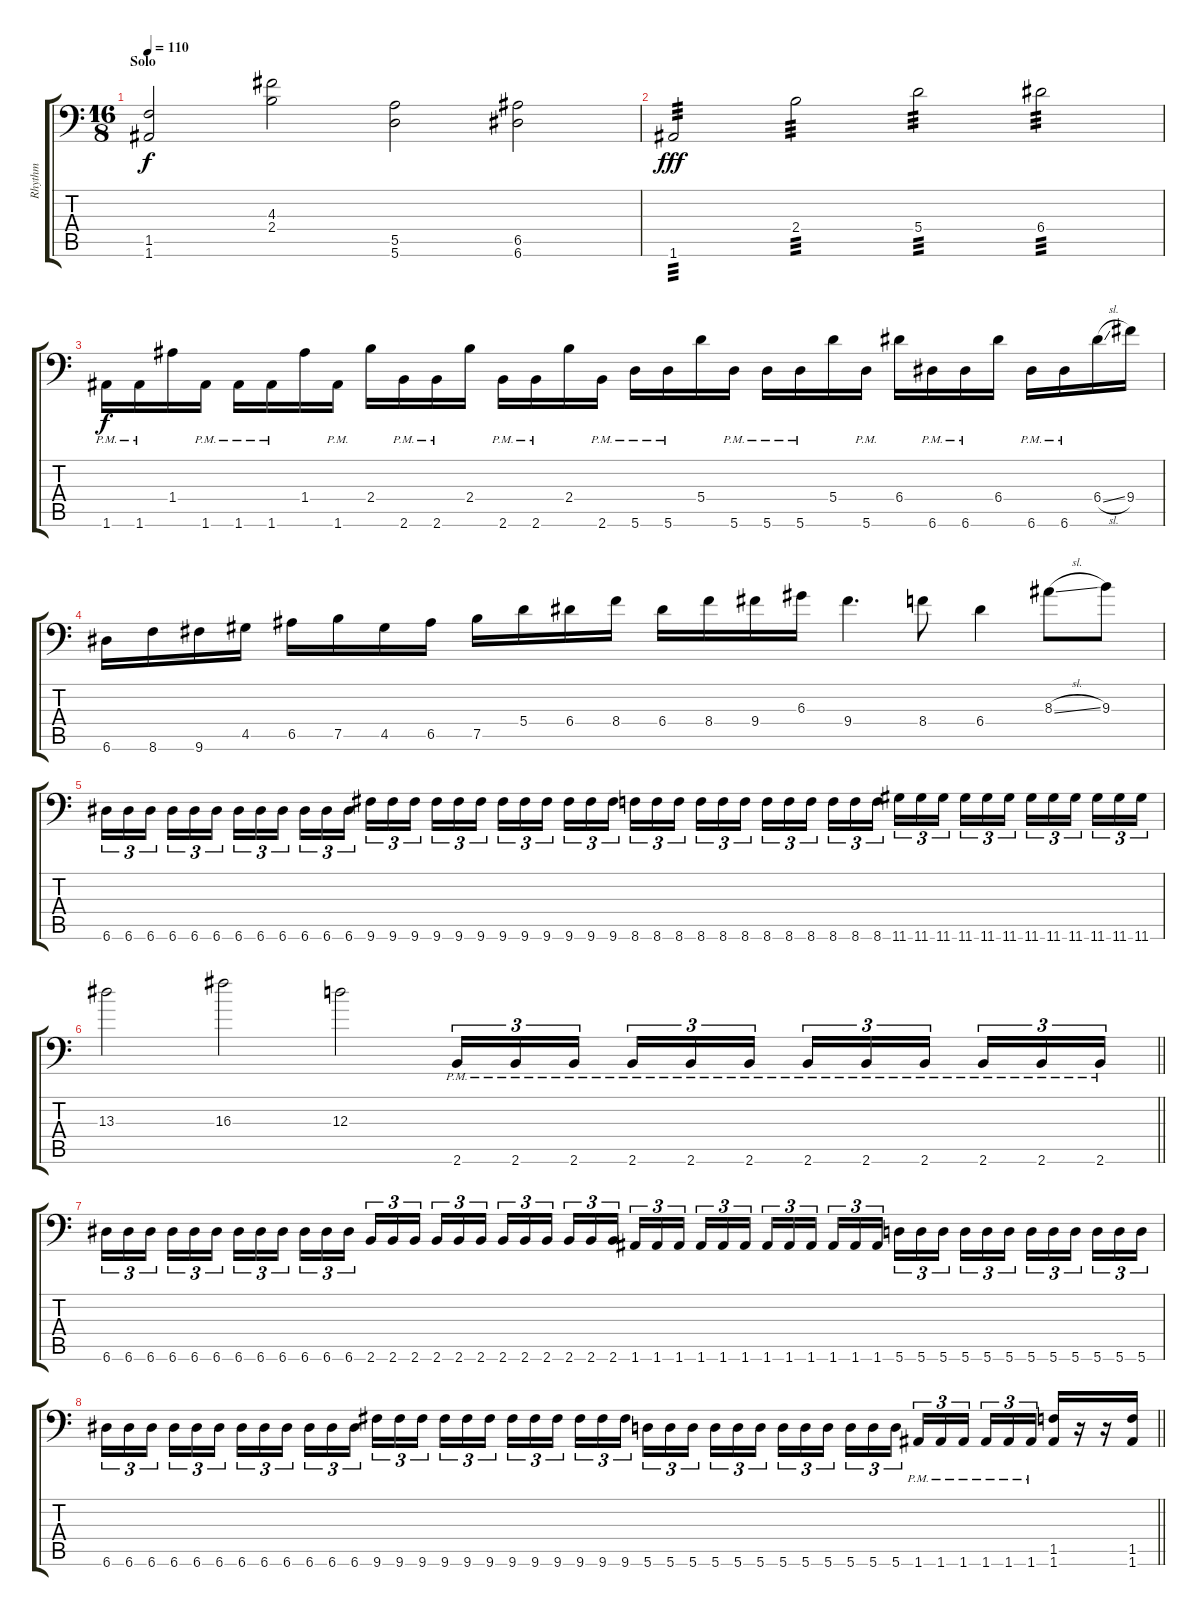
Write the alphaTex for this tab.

\track ("Rhythm" "Rhythm") {instrument distortionguitar}
\staff {score tabs}
\tuning (B3 Gb3 D3 A2 E2 A1) {hide}
\ts (16 8)
\section ("" "Solo")
\tempo 110
\clef f4
\ks c
(1.5 1.6).2{dy f} (4.3 2.4).2 (5.5 5.6).2 (6.5 6.6).2 |
1.6.2{tp 3 dy fff} 2.4.2{tp 3} 5.4.2{tp 3} 6.4.2{tp 3} |
1.6{pm}.16{dy f} 1.6{pm}.16 1.4.16 1.6{pm}.16 1.6{pm}.16 1.6{pm}.16 1.4.16 1.6{pm}.16 2.4.16 2.6{pm}.16 2.6{pm}.16 2.4.16 2.6{pm}.16 2.6{pm}.16 2.4.16 2.6{pm}.16 5.6{pm}.16 5.6{pm}.16 5.4.16 5.6{pm}.16 5.6{pm}.16 5.6{pm}.16 5.4.16 5.6{pm}.16 6.4.16 6.6{pm}.16 6.6{pm}.16 6.4.16 6.6{pm}.16 6.6{pm}.16 6.4{sl}.16 9.4.16 |
6.6.16 8.6.16 9.6.16 4.5.16 6.5.16 7.5.16 4.5.16 6.5.16 7.5.16 5.4.16 6.4.16 8.4.16 6.4.16 8.4.16 9.4.16 6.3.16 9.4.4{d} 8.4.8 6.4.4 8.3{sl}.8 9.3.8 |
6.6.16{tu (3 2)} 6.6.16{tu (3 2)} 6.6.16{tu (3 2)} 6.6.16{tu (3 2)} 6.6.16{tu (3 2)} 6.6.16{tu (3 2)} 6.6.16{tu (3 2)} 6.6.16{tu (3 2)} 6.6.16{tu (3 2)} 6.6.16{tu (3 2)} 6.6.16{tu (3 2)} 6.6.16{tu (3 2)} 9.6.16{tu (3 2)} 9.6.16{tu (3 2)} 9.6.16{tu (3 2)} 9.6.16{tu (3 2)} 9.6.16{tu (3 2)} 9.6.16{tu (3 2)} 9.6.16{tu (3 2)} 9.6.16{tu (3 2)} 9.6.16{tu (3 2)} 9.6.16{tu (3 2)} 9.6.16{tu (3 2)} 9.6.16{tu (3 2)} 8.6.16{tu (3 2)} 8.6.16{tu (3 2)} 8.6.16{tu (3 2)} 8.6.16{tu (3 2)} 8.6.16{tu (3 2)} 8.6.16{tu (3 2)} 8.6.16{tu (3 2)} 8.6.16{tu (3 2)} 8.6.16{tu (3 2)} 8.6.16{tu (3 2)} 8.6.16{tu (3 2)} 8.6.16{tu (3 2)} 11.6.16{tu (3 2)} 11.6.16{tu (3 2)} 11.6.16{tu (3 2)} 11.6.16{tu (3 2)} 11.6.16{tu (3 2)} 11.6.16{tu (3 2)} 11.6.16{tu (3 2)} 11.6.16{tu (3 2)} 11.6.16{tu (3 2)} 11.6.16{tu (3 2)} 11.6.16{tu (3 2)} 11.6.16{tu (3 2)} |
\barLineRight lightlight
13.3.2 16.3.2 12.3.2 2.6{pm}.16{tu (3 2)} 2.6{pm}.16{tu (3 2)} 2.6{pm}.16{tu (3 2)} 2.6{pm}.16{tu (3 2)} 2.6{pm}.16{tu (3 2)} 2.6{pm}.16{tu (3 2)} 2.6{pm}.16{tu (3 2)} 2.6{pm}.16{tu (3 2)} 2.6{pm}.16{tu (3 2)} 2.6{pm}.16{tu (3 2)} 2.6{pm}.16{tu (3 2)} 2.6{pm}.16{tu (3 2)} |
6.6.16{tu (3 2)} 6.6.16{tu (3 2)} 6.6.16{tu (3 2)} 6.6.16{tu (3 2)} 6.6.16{tu (3 2)} 6.6.16{tu (3 2)} 6.6.16{tu (3 2)} 6.6.16{tu (3 2)} 6.6.16{tu (3 2)} 6.6.16{tu (3 2)} 6.6.16{tu (3 2)} 6.6.16{tu (3 2)} 2.6.16{tu (3 2)} 2.6.16{tu (3 2)} 2.6.16{tu (3 2)} 2.6.16{tu (3 2)} 2.6.16{tu (3 2)} 2.6.16{tu (3 2)} 2.6.16{tu (3 2)} 2.6.16{tu (3 2)} 2.6.16{tu (3 2)} 2.6.16{tu (3 2)} 2.6.16{tu (3 2)} 2.6.16{tu (3 2)} 1.6.16{tu (3 2)} 1.6.16{tu (3 2)} 1.6.16{tu (3 2)} 1.6.16{tu (3 2)} 1.6.16{tu (3 2)} 1.6.16{tu (3 2)} 1.6.16{tu (3 2)} 1.6.16{tu (3 2)} 1.6.16{tu (3 2)} 1.6.16{tu (3 2)} 1.6.16{tu (3 2)} 1.6.16{tu (3 2)} 5.6.16{tu (3 2)} 5.6.16{tu (3 2)} 5.6.16{tu (3 2)} 5.6.16{tu (3 2)} 5.6.16{tu (3 2)} 5.6.16{tu (3 2)} 5.6.16{tu (3 2)} 5.6.16{tu (3 2)} 5.6.16{tu (3 2)} 5.6.16{tu (3 2)} 5.6.16{tu (3 2)} 5.6.16{tu (3 2)} |
\barLineRight lightlight
6.6.16{tu (3 2)} 6.6.16{tu (3 2)} 6.6.16{tu (3 2)} 6.6.16{tu (3 2)} 6.6.16{tu (3 2)} 6.6.16{tu (3 2)} 6.6.16{tu (3 2)} 6.6.16{tu (3 2)} 6.6.16{tu (3 2)} 6.6.16{tu (3 2)} 6.6.16{tu (3 2)} 6.6.16{tu (3 2)} 9.6.16{tu (3 2)} 9.6.16{tu (3 2)} 9.6.16{tu (3 2)} 9.6.16{tu (3 2)} 9.6.16{tu (3 2)} 9.6.16{tu (3 2)} 9.6.16{tu (3 2)} 9.6.16{tu (3 2)} 9.6.16{tu (3 2)} 9.6.16{tu (3 2)} 9.6.16{tu (3 2)} 9.6.16{tu (3 2)} 5.6.16{tu (3 2)} 5.6.16{tu (3 2)} 5.6.16{tu (3 2)} 5.6.16{tu (3 2)} 5.6.16{tu (3 2)} 5.6.16{tu (3 2)} 5.6.16{tu (3 2)} 5.6.16{tu (3 2)} 5.6.16{tu (3 2)} 5.6.16{tu (3 2)} 5.6.16{tu (3 2)} 5.6.16{tu (3 2)} 1.6{pm}.16{tu (3 2)} 1.6{pm}.16{tu (3 2)} 1.6{pm}.16{tu (3 2)} 1.6{pm}.16{tu (3 2)} 1.6{pm}.16{tu (3 2)} 1.6{pm}.16{tu (3 2)} (1.5 1.6).16 r.16 r.16 (1.5 1.6).16
